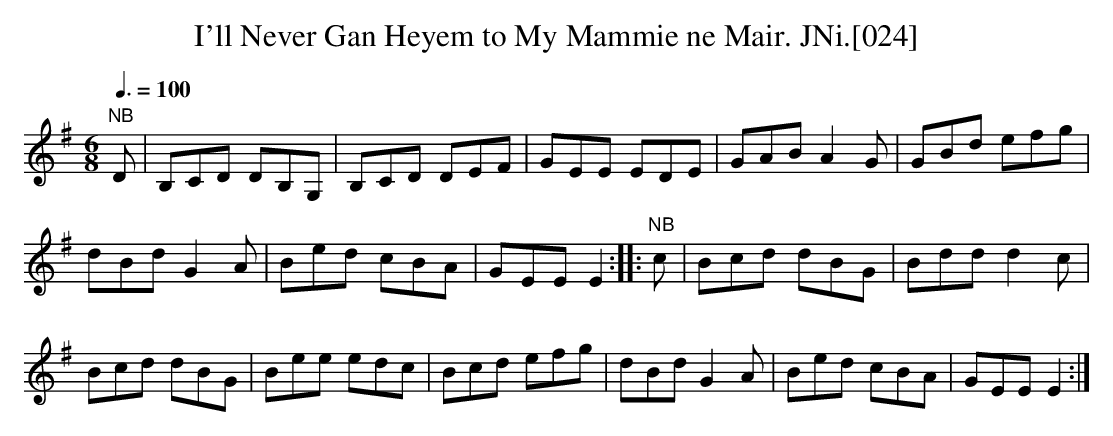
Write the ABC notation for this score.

X:1
T:I'll Never Gan Heyem to My Mammie ne Mair. JNi.[024]
M:6/8
L:1/8
Q:3/8=100
K:Em
"NB"D|B,CD DB,G,|B,CD DEF|GEE EDE|GAB A2G|GBd efg|
dBd G2A|Bed cBA|GEE E2::"NB"c|Bcd dBG|Bdd d2c|
Bcd dBG|Bee edc|Bcd efg|dBd G2A|Bed cBA|GEE E2:|
